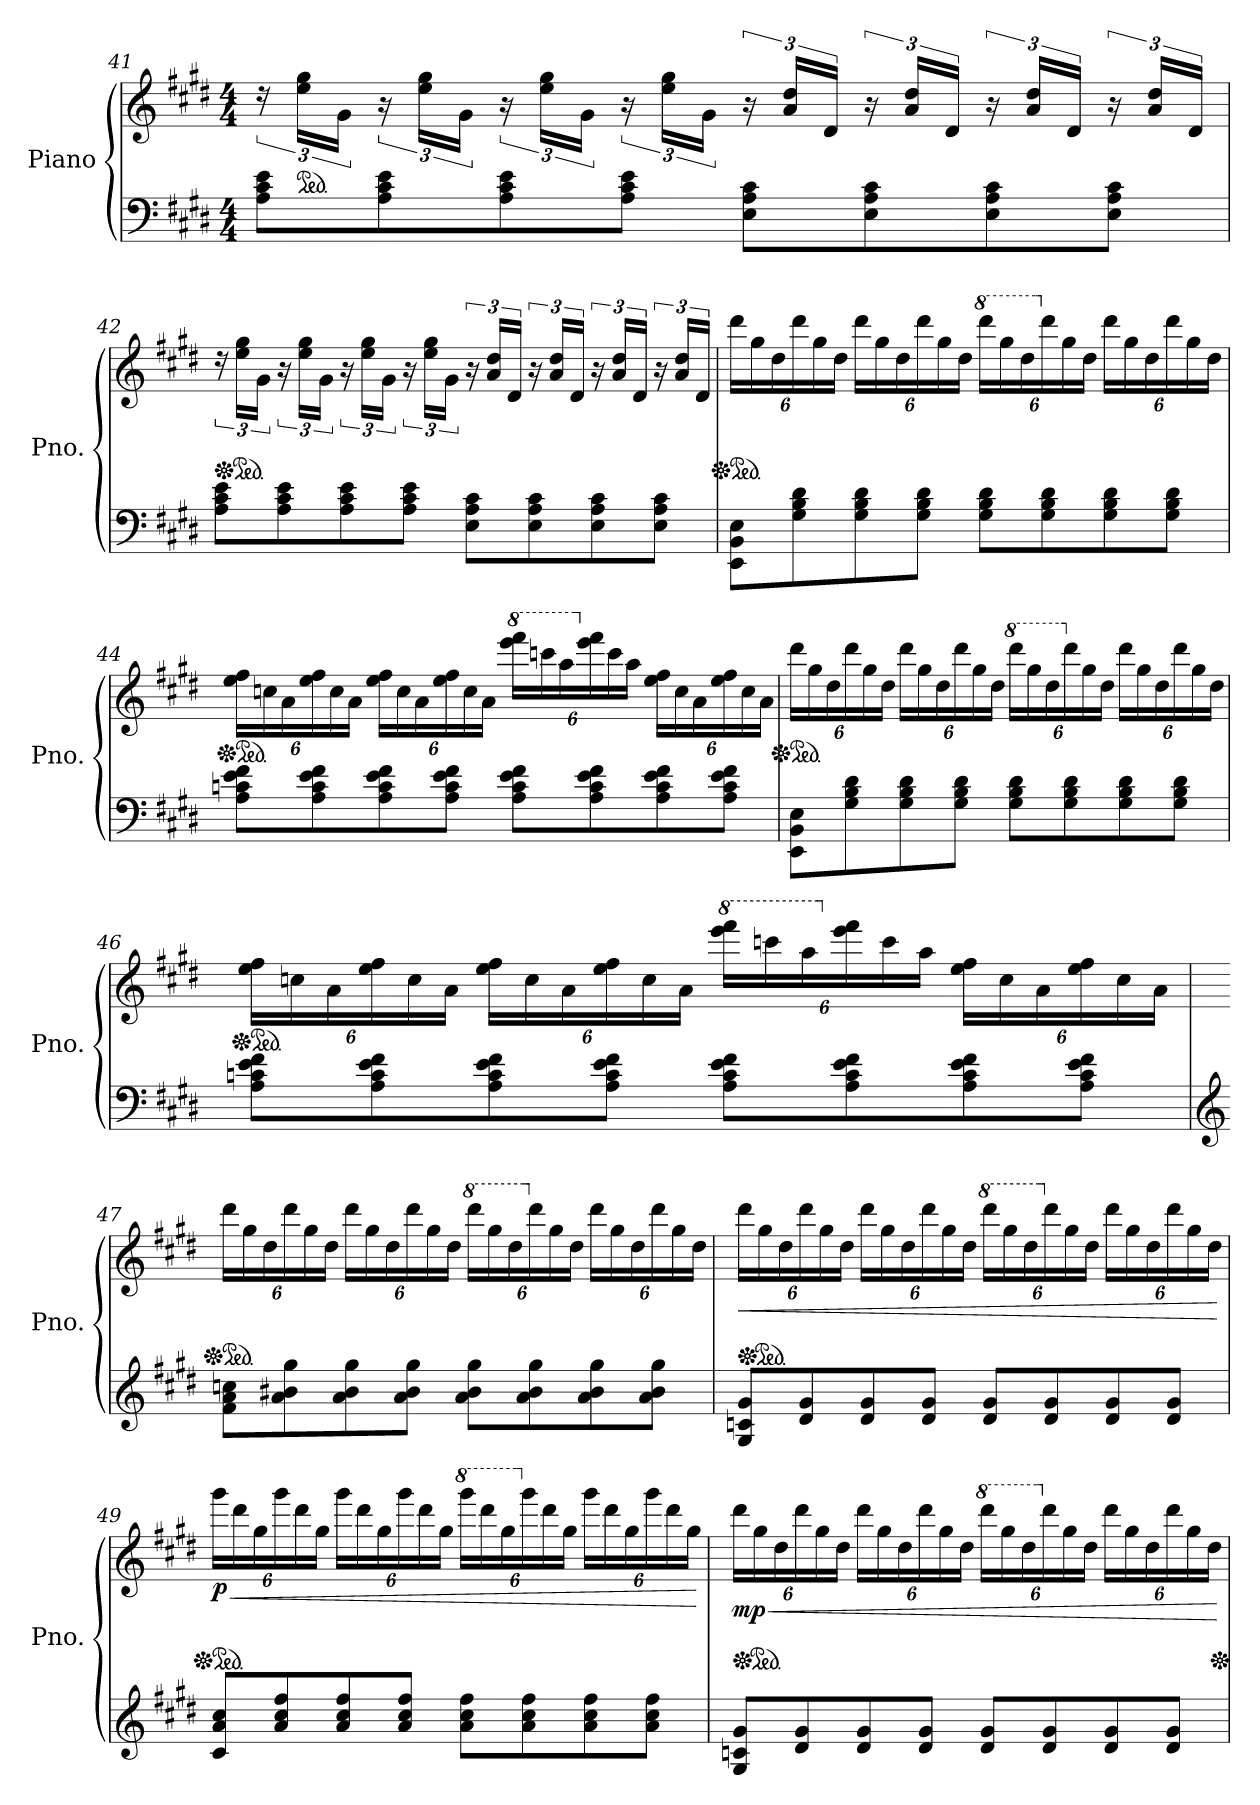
**kern	**kern	**dynam
*part1	*part1	*part1
*staff2	*staff1	*staff1/2
*I"Piano	*	*
*I'Pno.	*	*
!!LO:LB:g=z
*clefF4	*clefG2	*
*k[f#c#g#d#]	*k[f#c#g#d#]	*
*M4/4	*M4/4	*
=41	=41	=41
8A\ 8c#\ 8e\L	24rdd	.
*	*ped	*
.	24ee\ 24gg#\LL	.
.	24g#\JJ	.
8A\ 8c#\ 8e\	24r	.
.	24ee\ 24gg#\LL	.
.	24g#\JJ	.
8A\ 8c#\ 8e\	24r	.
.	24ee\ 24gg#\LL	.
.	24g#\JJ	.
8A\ 8c#\ 8e\J	24r	.
.	24ee\ 24gg#\LL	.
.	24g#\JJ	.
8E\ 8A\ 8c#\L	24r	.
.	24a/ 24dd#/LL	.
.	24d#/JJ	.
8E\ 8A\ 8c#\	24r	.
.	24a/ 24dd#/LL	.
.	24d#/JJ	.
8E\ 8A\ 8c#\	24r	.
.	24a/ 24dd#/LL	.
.	24d#/JJ	.
8E\ 8A\ 8c#\J	24r	.
.	24a/ 24dd#/LL	.
.	24d#/JJ	.
!!LO:LB:g=z
=42	=42	=42
*	*Xped	*
8A\ 8c#\ 8e\L	24rdd	.
*	*ped	*
.	24ee\ 24gg#\LL	.
.	24g#\JJ	.
8A\ 8c#\ 8e\	24r	.
.	24ee\ 24gg#\LL	.
.	24g#\JJ	.
8A\ 8c#\ 8e\	24r	.
.	24ee\ 24gg#\LL	.
.	24g#\JJ	.
8A\ 8c#\ 8e\J	24r	.
.	24ee\ 24gg#\LL	.
.	24g#\JJ	.
8E\ 8A\ 8c#\L	24r	.
.	24a/ 24dd#/LL	.
.	24d#/JJ	.
8E\ 8A\ 8c#\	24r	.
.	24a/ 24dd#/LL	.
.	24d#/JJ	.
8E\ 8A\ 8c#\	24r	.
.	24a/ 24dd#/LL	.
.	24d#/JJ	.
8E\ 8A\ 8c#\J	24r	.
.	24a/ 24dd#/LL	.
.	24d#/JJ	.
!!LO:LB:g=z
=43	=43	=43
*	*Xped	*
*	*ped	*
*	*Xbrackettup	*
8EE\ 8BB\ 8E\L	24ddd#\LL	.
.	24gg#\	.
.	24dd#\	.
8G#\ 8B\ 8d#\	24ddd#\	.
.	24gg#\	.
.	24dd#\JJ	.
8G#\ 8B\ 8d#\	24ddd#\LL	.
.	24gg#\	.
.	24dd#\	.
8G#\ 8B\ 8d#\J	24ddd#\	.
.	24gg#\	.
.	24dd#\JJ	.
*	*8va	*
8G#\ 8B\ 8d#\L	24dddd#\LL	.
.	24ggg#\	.
.	24ddd#\	.
*	*X8va	*
8G#\ 8B\ 8d#\	24ddd#\	.
.	24gg#\	.
.	24dd#\JJ	.
8G#\ 8B\ 8d#\	24ddd#\LL	.
.	24gg#\	.
.	24dd#\	.
8G#\ 8B\ 8d#\J	24ddd#\	.
.	24gg#\	.
.	24dd#\JJ	.
!!LO:PB:g=z
=44	=44	=44
*	*Xped	*
*	*ped	*
8A\ 8cn\ 8e\ 8f#\L	24ee\ 24ff#\LL	.
.	24ccn\	.
.	24a\	.
8A\ 8c\ 8e\ 8f#\	24ee\ 24ff#\	.
.	24cc\	.
.	24a\JJ	.
8A\ 8c\ 8e\ 8f#\	24ee\ 24ff#\LL	.
.	24cc\	.
.	24a\	.
8A\ 8c\ 8e\ 8f#\J	24ee\ 24ff#\	.
.	24cc\	.
.	24a\JJ	.
*	*8va	*
8A\ 8c\ 8e\ 8f#\L	24eeee\ 24ffff#\LL	.
.	24ccccn\	.
.	24aaa\	.
*	*X8va	*
8A\ 8c\ 8e\ 8f#\	24eee\ 24fff#\	.
.	24ccc\	.
.	24aa\JJ	.
8A\ 8c\ 8e\ 8f#\	24ee\ 24ff#\LL	.
.	24cc\	.
.	24a\	.
8A\ 8c\ 8e\ 8f#\J	24ee\ 24ff#\	.
.	24cc\	.
.	24a\JJ	.
!!LO:LB:g=z
=45	=45	=45
*	*Xped	*
*	*ped	*
8EE\ 8BB\ 8E\L	24ddd#\LL	.
.	24gg#\	.
.	24dd#\	.
8G#\ 8B\ 8d#\	24ddd#\	.
.	24gg#\	.
.	24dd#\JJ	.
8G#\ 8B\ 8d#\	24ddd#\LL	.
.	24gg#\	.
.	24dd#\	.
8G#\ 8B\ 8d#\J	24ddd#\	.
.	24gg#\	.
.	24dd#\JJ	.
*	*8va	*
8G#\ 8B\ 8d#\L	24dddd#\LL	.
.	24ggg#\	.
.	24ddd#\	.
*	*X8va	*
8G#\ 8B\ 8d#\	24ddd#\	.
.	24gg#\	.
.	24dd#\JJ	.
8G#\ 8B\ 8d#\	24ddd#\LL	.
.	24gg#\	.
.	24dd#\	.
8G#\ 8B\ 8d#\J	24ddd#\	.
.	24gg#\	.
.	24dd#\JJ	.
!!LO:LB:g=z
=46	=46	=46
*	*Xped	*
*	*ped	*
8A\ 8cn\ 8e\ 8f#\L	24ee\ 24ff#\LL	.
.	24ccn\	.
.	24a\	.
8A\ 8c\ 8e\ 8f#\	24ee\ 24ff#\	.
.	24cc\	.
.	24a\JJ	.
8A\ 8c\ 8e\ 8f#\	24ee\ 24ff#\LL	.
.	24cc\	.
.	24a\	.
8A\ 8c\ 8e\ 8f#\J	24ee\ 24ff#\	.
.	24cc\	.
.	24a\JJ	.
*	*8va	*
8A\ 8c\ 8e\ 8f#\L	24eeee\ 24ffff#\LL	.
.	24ccccn\	.
.	24aaa\	.
*	*X8va	*
8A\ 8c\ 8e\ 8f#\	24eee\ 24fff#\	.
.	24ccc\	.
.	24aa\JJ	.
8A\ 8c\ 8e\ 8f#\	24ee\ 24ff#\LL	.
.	24cc\	.
.	24a\	.
8A\ 8c\ 8e\ 8f#\J	24ee\ 24ff#\	.
.	24cc\	.
.	24a\JJ	.
!!LO:LB:g=z
=47	=47	=47
*clefG2	*	*
*	*Xped	*
*	*ped	*
8f#\ 8a\ 8ccn\L	24ddd#\LL	.
.	24gg#\	.
.	24dd#\	.
8a\ 8b#X\ 8gg#\	24ddd#\	.
.	24gg#\	.
.	24dd#\JJ	.
8a\ 8b#\ 8gg#\	24ddd#\LL	.
.	24gg#\	.
.	24dd#\	.
8a\ 8b#\ 8gg#\J	24ddd#\	.
.	24gg#\	.
.	24dd#\JJ	.
*	*8va	*
8a\ 8b#\ 8gg#\L	24dddd#\LL	.
.	24ggg#\	.
.	24ddd#\	.
*	*X8va	*
8a\ 8b#\ 8gg#\	24ddd#\	.
.	24gg#\	.
.	24dd#\JJ	.
8a\ 8b#\ 8gg#\	24ddd#\LL	.
.	24gg#\	.
.	24dd#\	.
8a\ 8b#\ 8gg#\J	24ddd#\	.
.	24gg#\	.
.	24dd#\JJ	.
!!LO:LB:g=z
=48	=48	=48
*	*Xped	*
!	!	!LO:HP:b
8G#/ 8cn/ 8g#/L	24ddd#\LL	<
*	*ped	*
.	24gg#\	.
.	24dd#\	.
8d#/ 8g#/	24ddd#\	.
.	24gg#\	.
.	24dd#\JJ	.
8d#/ 8g#/	24ddd#\LL	.
.	24gg#\	.
.	24dd#\	.
8d#/ 8g#/J	24ddd#\	.
.	24gg#\	.
.	24dd#\JJ	.
*	*8va	*
8d#/ 8g#/L	24dddd#\LL	.
.	24ggg#\	.
.	24ddd#\	.
*	*X8va	*
8d#/ 8g#/	24ddd#\	.
.	24gg#\	.
.	24dd#\JJ	.
8d#/ 8g#/	24ddd#\LL	.
.	24gg#\	.
.	24dd#\	.
8d#/ 8g#/J	24ddd#\	.
.	24gg#\	.
.	24dd#\JJ	.
.	.	[
!!LO:PB:g=z
=49	=49	=49
*	*Xped	*
*	*ped	*
!	!	!LO:DY:b
8c#/ 8a/ 8cc#/L	24ggg#\LL	p
!	!	!LO:HP:b
.	24ddd#\	<
.	24gg#\	.
8a/ 8cc#/ 8ff#/	24ggg#\	.
.	24ddd#\	.
.	24gg#\JJ	.
8a/ 8cc#/ 8ff#/	24ggg#\LL	.
.	24ddd#\	.
.	24gg#\	.
8a/ 8cc#/ 8ff#/J	24ggg#\	.
.	24ddd#\	.
.	24gg#\JJ	.
*	*8va	*
8a\ 8cc#\ 8ff#\L	24gggg#\LL	.
.	24dddd#\	.
.	24ggg#\	.
*	*X8va	*
8a\ 8cc#\ 8ff#\	24ggg#\	.
.	24ddd#\	.
.	24gg#\JJ	.
8a\ 8cc#\ 8ff#\	24ggg#\LL	.
.	24ddd#\	.
.	24gg#\	.
8a\ 8cc#\ 8ff#\J	24ggg#\	.
.	24ddd#\	.
.	24gg#\JJ	.
.	.	[
!!LO:LB:g=z
=50	=50	=50
*	*Xped	*
!	!	!LO:HP:b
!	!	!LO:DY:n=1:b
8G#/ 8cn/ 8g#/L	24ddd#\LL	< mp
*	*ped	*
.	24gg#\	.
.	24dd#\	.
8d#/ 8g#/	24ddd#\	.
.	24gg#\	.
.	24dd#\JJ	.
8d#/ 8g#/	24ddd#\LL	.
.	24gg#\	.
.	24dd#\	.
8d#/ 8g#/J	24ddd#\	.
.	24gg#\	.
.	24dd#\JJ	.
*	*8va	*
8d#/ 8g#/L	24dddd#\LL	.
.	24ggg#\	.
.	24ddd#\	.
*	*X8va	*
8d#/ 8g#/	24ddd#\	.
.	24gg#\	.
.	24dd#\JJ	.
8d#/ 8g#/	24ddd#\LL	.
.	24gg#\	.
.	24dd#\	.
8d#/ 8g#/J	24ddd#\	.
.	24gg#\	.
.	24dd#\JJ	.
.	.	[
*	*Xped	*
=	=	=
*-	*-	*-
